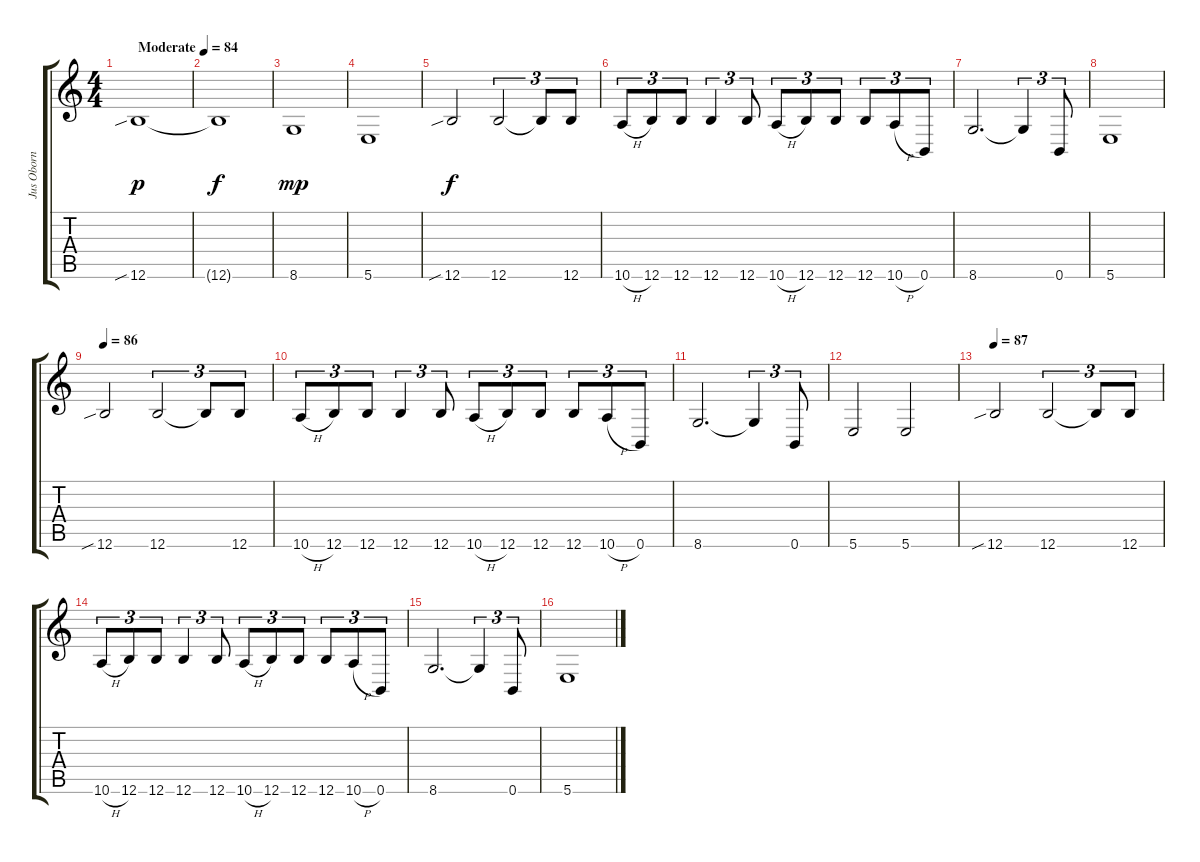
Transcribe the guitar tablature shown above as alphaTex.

\track ("Jus Oborn" "Jus Oborn") {instrument electricguitarjazz}
\staff {score tabs}
\tuning (B3 Gb3 D3 A2 E2 B1) {hide}
\ts (4 4)
\tempo (84 "Moderate")
\clef g2
\ks c
12.6{sib}.1{dy p instrument electricguitarjazz} |
12.6{t}.1{dy f} |
8.6.1{dy mp} |
5.6.1 |
12.6{sib}.2{dy f} 12.6.2{tu (3 2)} 12.6{t}.8{tu (3 2)} 12.6.8{tu (3 2)} |
10.6{h}.8{tu (3 2)} 12.6.8{tu (3 2)} 12.6.8{tu (3 2)} 12.6.4{tu (3 2)} 12.6.8{tu (3 2)} 10.6{h}.8{tu (3 2)} 12.6.8{tu (3 2)} 12.6.8{tu (3 2)} 12.6.8{tu (3 2)} 10.6{h}.8{tu (3 2)} 0.6.8{tu (3 2)} |
8.6.2{d} 8.6{t}.4{tu (3 2)} 0.6.8{tu (3 2)} |
5.6.1 |
\tempo 86
12.6{sib}.2 12.6.2{tu (3 2)} 12.6{t}.8{tu (3 2)} 12.6.8{tu (3 2)} |
10.6{h}.8{tu (3 2)} 12.6.8{tu (3 2)} 12.6.8{tu (3 2)} 12.6.4{tu (3 2)} 12.6.8{tu (3 2)} 10.6{h}.8{tu (3 2)} 12.6.8{tu (3 2)} 12.6.8{tu (3 2)} 12.6.8{tu (3 2)} 10.6{h}.8{tu (3 2)} 0.6.8{tu (3 2)} |
8.6.2{d} 8.6{t}.4{tu (3 2)} 0.6.8{tu (3 2)} |
5.6.2 5.6.2 |
\tempo 87
12.6{sib}.2 12.6.2{tu (3 2)} 12.6{t}.8{tu (3 2)} 12.6.8{tu (3 2)} |
10.6{h}.8{tu (3 2)} 12.6.8{tu (3 2)} 12.6.8{tu (3 2)} 12.6.4{tu (3 2)} 12.6.8{tu (3 2)} 10.6{h}.8{tu (3 2)} 12.6.8{tu (3 2)} 12.6.8{tu (3 2)} 12.6.8{tu (3 2)} 10.6{h}.8{tu (3 2)} 0.6.8{tu (3 2)} |
8.6.2{d} 8.6{t}.4{tu (3 2)} 0.6.8{tu (3 2)} |
5.6.1
